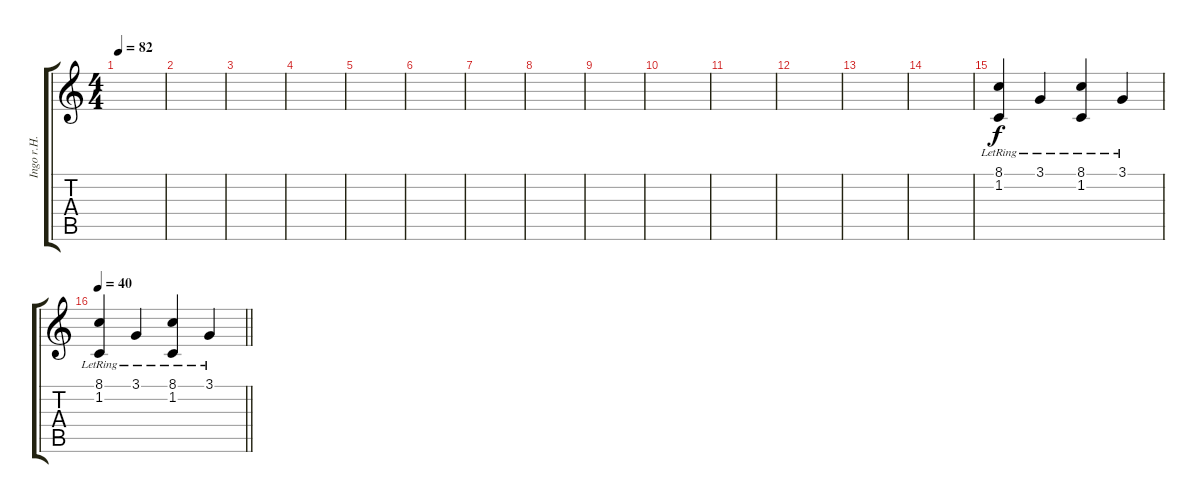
\track ("Ingo r.H." "Ingo r.H.") {instrument acousticgrandpiano}
\staff {score tabs}
\tuning (E4 B3 G3 D3 A2 E2) {hide}
\ts (4 4)
\tempo 82
\clef g2
\ks c
|
|
|
|
|
|
|
|
|
|
|
|
|
|
(8.1{lr} 1.2{lr}).4 3.1{lr}.4 (8.1{lr} 1.2{lr}).4 3.1{lr}.4 |
\tempo 40
\barLineRight lightlight
(8.1{lr} 1.2{lr}).4 3.1{lr}.4 (8.1{lr} 1.2{lr}).4 3.1{lr}.4
